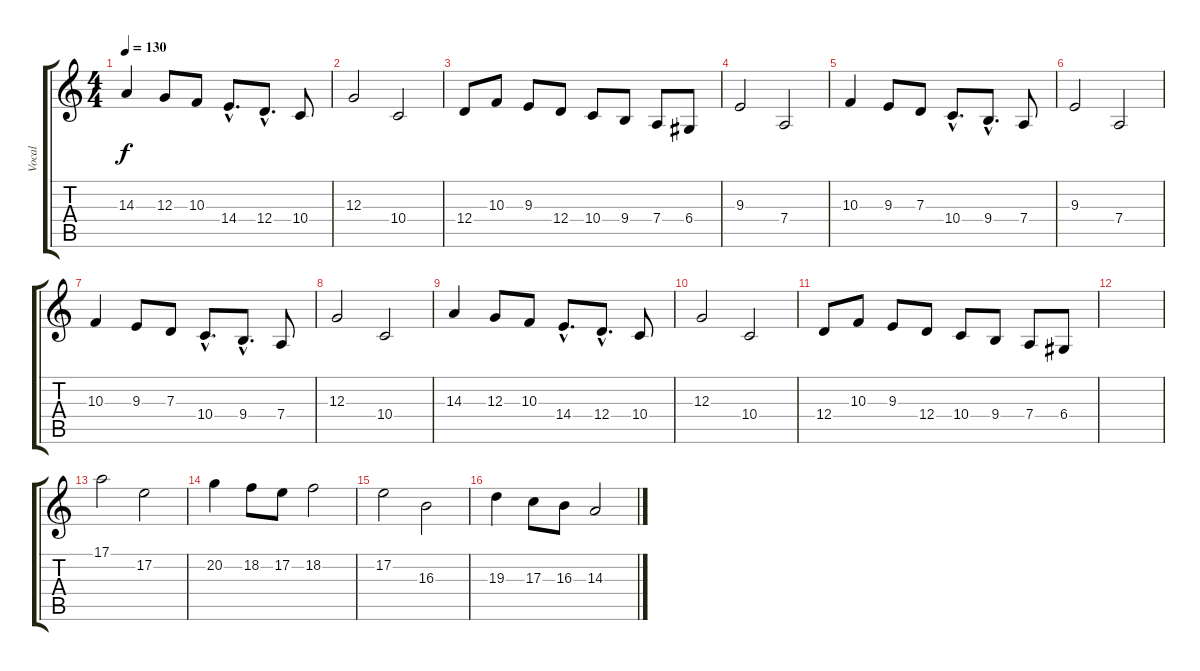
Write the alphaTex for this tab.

\track ("Vocal" "Vocal") {instrument trumpet}
\staff {score tabs}
\tuning (E4 B3 G3 D3 A2 E2) {hide}
\ts (4 4)
\tempo 130
\clef g2
\ks c
14.3.4{dy f} 12.3.8 10.3.8 14.4{hac}.8{d} 12.4{hac}.8{d} 10.4.8 |
12.3.2 10.4.2 |
12.4.8 10.3.8 9.3.8 12.4.8 10.4.8 9.4.8 7.4.8 6.4.8 |
9.3.2 7.4.2 |
10.3.4 9.3.8 7.3.8 10.4{hac}.8{d} 9.4{hac}.8{d} 7.4.8 |
9.3.2 7.4.2 |
10.3.4 9.3.8 7.3.8 10.4{hac}.8{d} 9.4{hac}.8{d} 7.4.8 |
12.3.2 10.4.2 |
14.3.4 12.3.8 10.3.8 14.4{hac}.8{d} 12.4{hac}.8{d} 10.4.8 |
12.3.2 10.4.2 |
12.4.8 10.3.8 9.3.8 12.4.8 10.4.8 9.4.8 7.4.8 6.4.8 |
|
17.1.2 17.2.2 |
20.2.4 18.2.8 17.2.8 18.2.2 |
17.2.2 16.3.2 |
19.3.4 17.3.8 16.3.8 14.3.2
